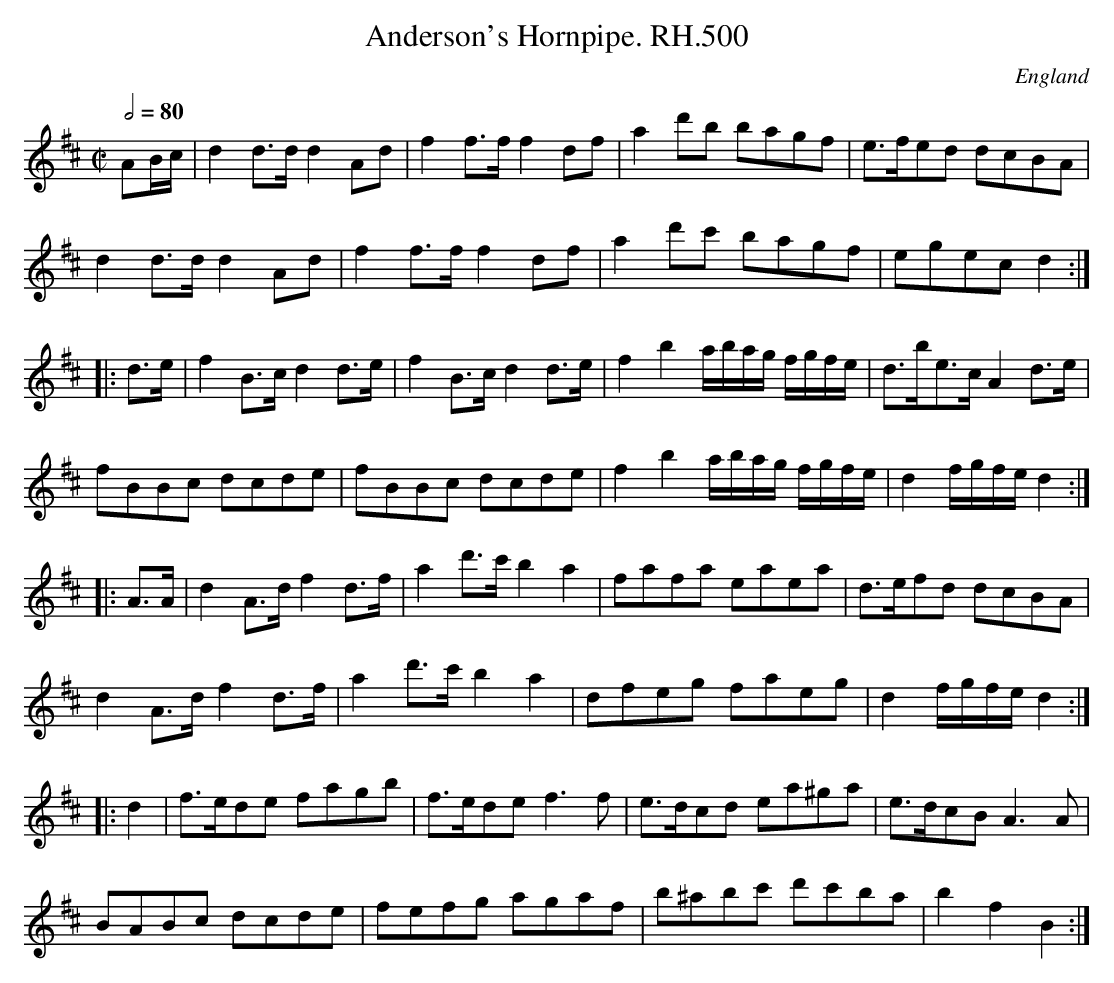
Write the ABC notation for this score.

X:1
T:Anderson's Hornpipe. RH.500
O:England
M:C|
L:1/8
Q:1/2=80
K:D major
AB/c/|d2d>d d2Ad|f2f>f f2df|a2d'b bagf|e>fed dcBA|!
d2d>d d2Ad|f2f>f f2df|a2d'c' bagf|egec d2:|!
|:d>e|f2B>c d2d>e|f2B>c d2d>e|f2b2 a/b/a/g/ f/g/f/e/|d>be>c A2d>e|!
fBBc dcde|fBBc dcde|f2b2 a/b/a/g/ f/g/f/e/|d2f/g/f/e/ d2:|!
|:A>A|d2A>d f2d>f|a2d'>c'b2a2|fafa eaea|d>efd dcBA|!
d2A>d f2d>f|a2d'>c' b2a2|dfeg faeg|d2f/g/f/e/ d2:|!
|:d2|f>ede fagb|f>ede f3f|e>dcd ea^ga|e>dcB A3A|!
BABc dcde|fefg agaf|b^abc' d'c'ba|b2f2 B2:|
